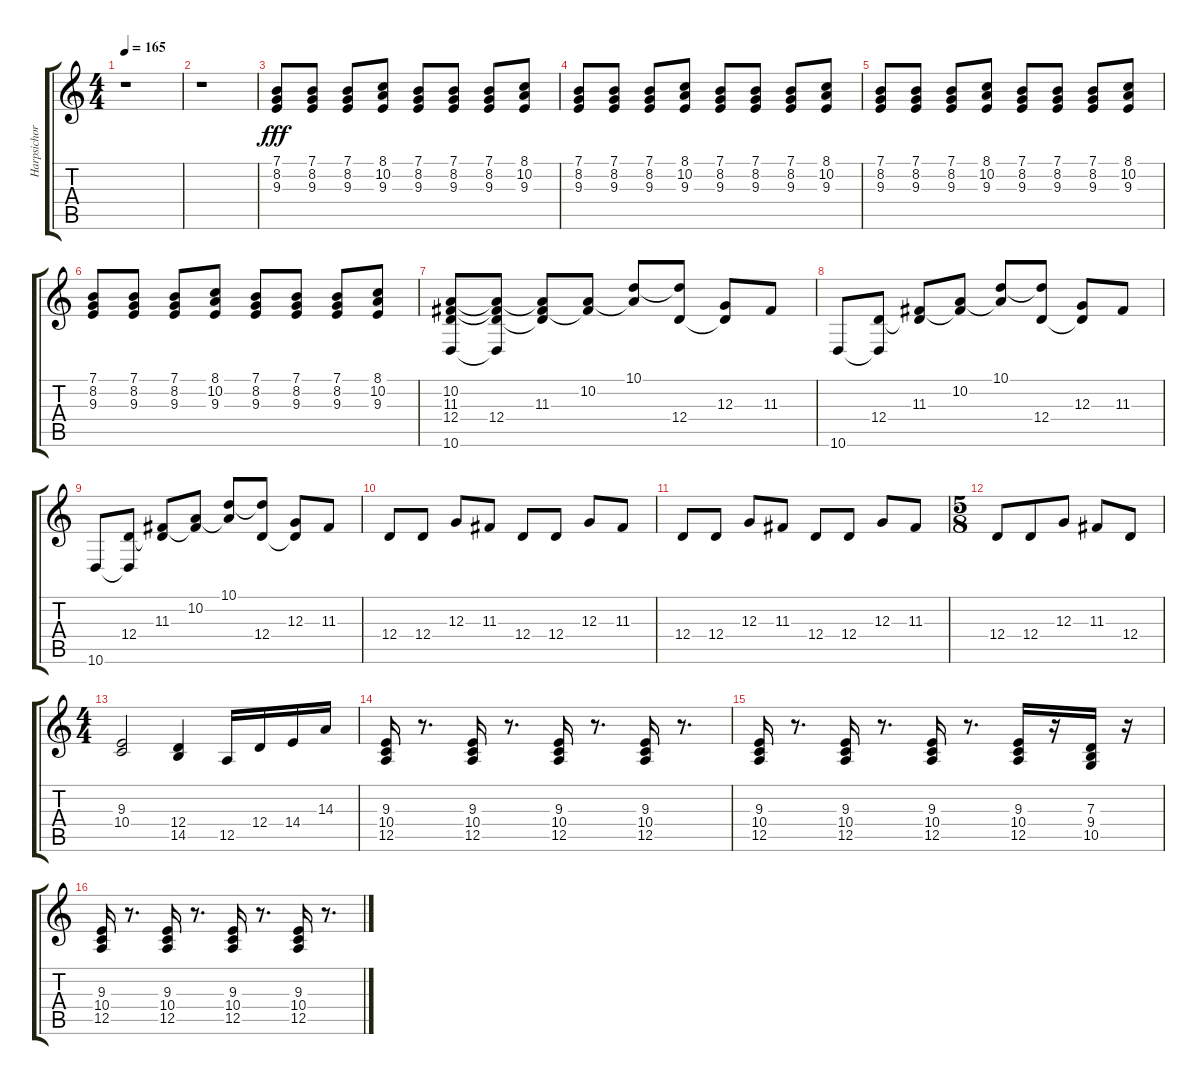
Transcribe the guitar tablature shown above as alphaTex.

\track ("Harpsichord" "Harpsichor") {instrument harpsichord}
\staff {score tabs}
\tuning (E4 B3 G3 D3 A2 E2) {hide}
\ts (4 4)
\tempo 165
\clef g2
\ks c
r.1{dy fff instrument harpsichord} |
r.1 |
(7.1 8.2 9.3).8 (7.1 8.2 9.3).8 (7.1 8.2 9.3).8 (8.1 10.2 9.3).8 (7.1 8.2 9.3).8 (7.1 8.2 9.3).8 (7.1 8.2 9.3).8 (8.1 10.2 9.3).8 |
(7.1 8.2 9.3).8 (7.1 8.2 9.3).8 (7.1 8.2 9.3).8 (8.1 10.2 9.3).8 (7.1 8.2 9.3).8 (7.1 8.2 9.3).8 (7.1 8.2 9.3).8 (8.1 10.2 9.3).8 |
(7.1 8.2 9.3).8 (7.1 8.2 9.3).8 (7.1 8.2 9.3).8 (8.1 10.2 9.3).8 (7.1 8.2 9.3).8 (7.1 8.2 9.3).8 (7.1 8.2 9.3).8 (8.1 10.2 9.3).8 |
(7.1 8.2 9.3).8 (7.1 8.2 9.3).8 (7.1 8.2 9.3).8 (8.1 10.2 9.3).8 (7.1 8.2 9.3).8 (7.1 8.2 9.3).8 (7.1 8.2 9.3).8 (8.1 10.2 9.3).8 |
(10.2 11.3 12.4 10.6).8 (10.2{t} 11.3{t} 12.4 10.6{t}).8 (10.2{t} 11.3 12.4{t}).8 (10.2 11.3{t}).8 (10.1 10.2{t}).8 (10.1{t} 12.4).8 (12.3 12.4{t}).8 11.3.8 |
10.6.8 (12.4 10.6{t}).8 (11.3 12.4{t}).8 (10.2 11.3{t}).8 (10.1 10.2{t}).8 (10.1{t} 12.4).8 (12.3 12.4{t}).8 11.3.8 |
10.6.8 (12.4 10.6{t}).8 (11.3 12.4{t}).8 (10.2 11.3{t}).8 (10.1 10.2{t}).8 (10.1{t} 12.4).8 (12.3 12.4{t}).8 11.3.8 |
12.4.8 12.4.8 12.3.8 11.3.8 12.4.8 12.4.8 12.3.8 11.3.8 |
12.4.8 12.4.8 12.3.8 11.3.8 12.4.8 12.4.8 12.3.8 11.3.8 |
\ts (5 8)
12.4.8 12.4.8 12.3.8 11.3.8 12.4.8 |
\ts (4 4)
(9.3 10.4).2 (12.4 14.5).4 12.5.16 12.4.16 14.4.16 14.3.16 |
(9.3 10.4 12.5).16 r.8{d} (9.3 10.4 12.5).16 r.8{d} (9.3 10.4 12.5).16 r.8{d} (9.3 10.4 12.5).16 r.8{d} |
(9.3 10.4 12.5).16 r.8{d} (9.3 10.4 12.5).16 r.8{d} (9.3 10.4 12.5).16 r.8{d} (9.3 10.4 12.5).16 r.16 (7.3 9.4 10.5).16 r.16 |
(9.3 10.4 12.5).16 r.8{d} (9.3 10.4 12.5).16 r.8{d} (9.3 10.4 12.5).16 r.8{d} (9.3 10.4 12.5).16 r.8{d}
